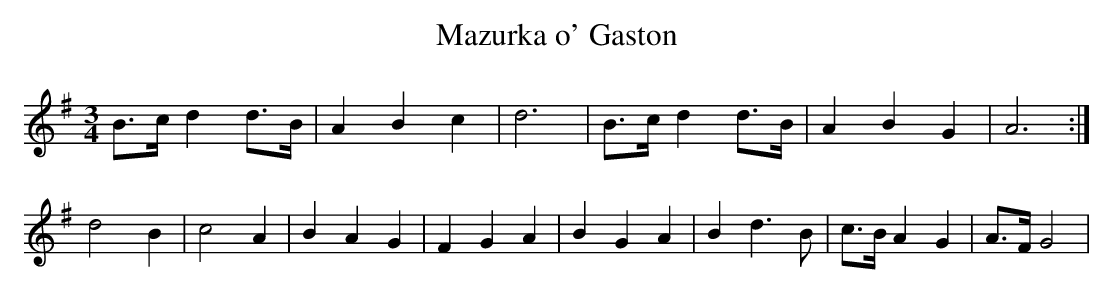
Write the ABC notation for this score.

X:1
T:Mazurka o' Gaston
L:1/8
M:3/4
K:G major
B>cd2d>B|A2B2c2|d6|B>cd2d>B|A2B2G2|A6:|
d4B2|c4A2|B2A2G2|F2G2A2|B2G2A2|B2d3B|c>BA2G2|A>FG4|
